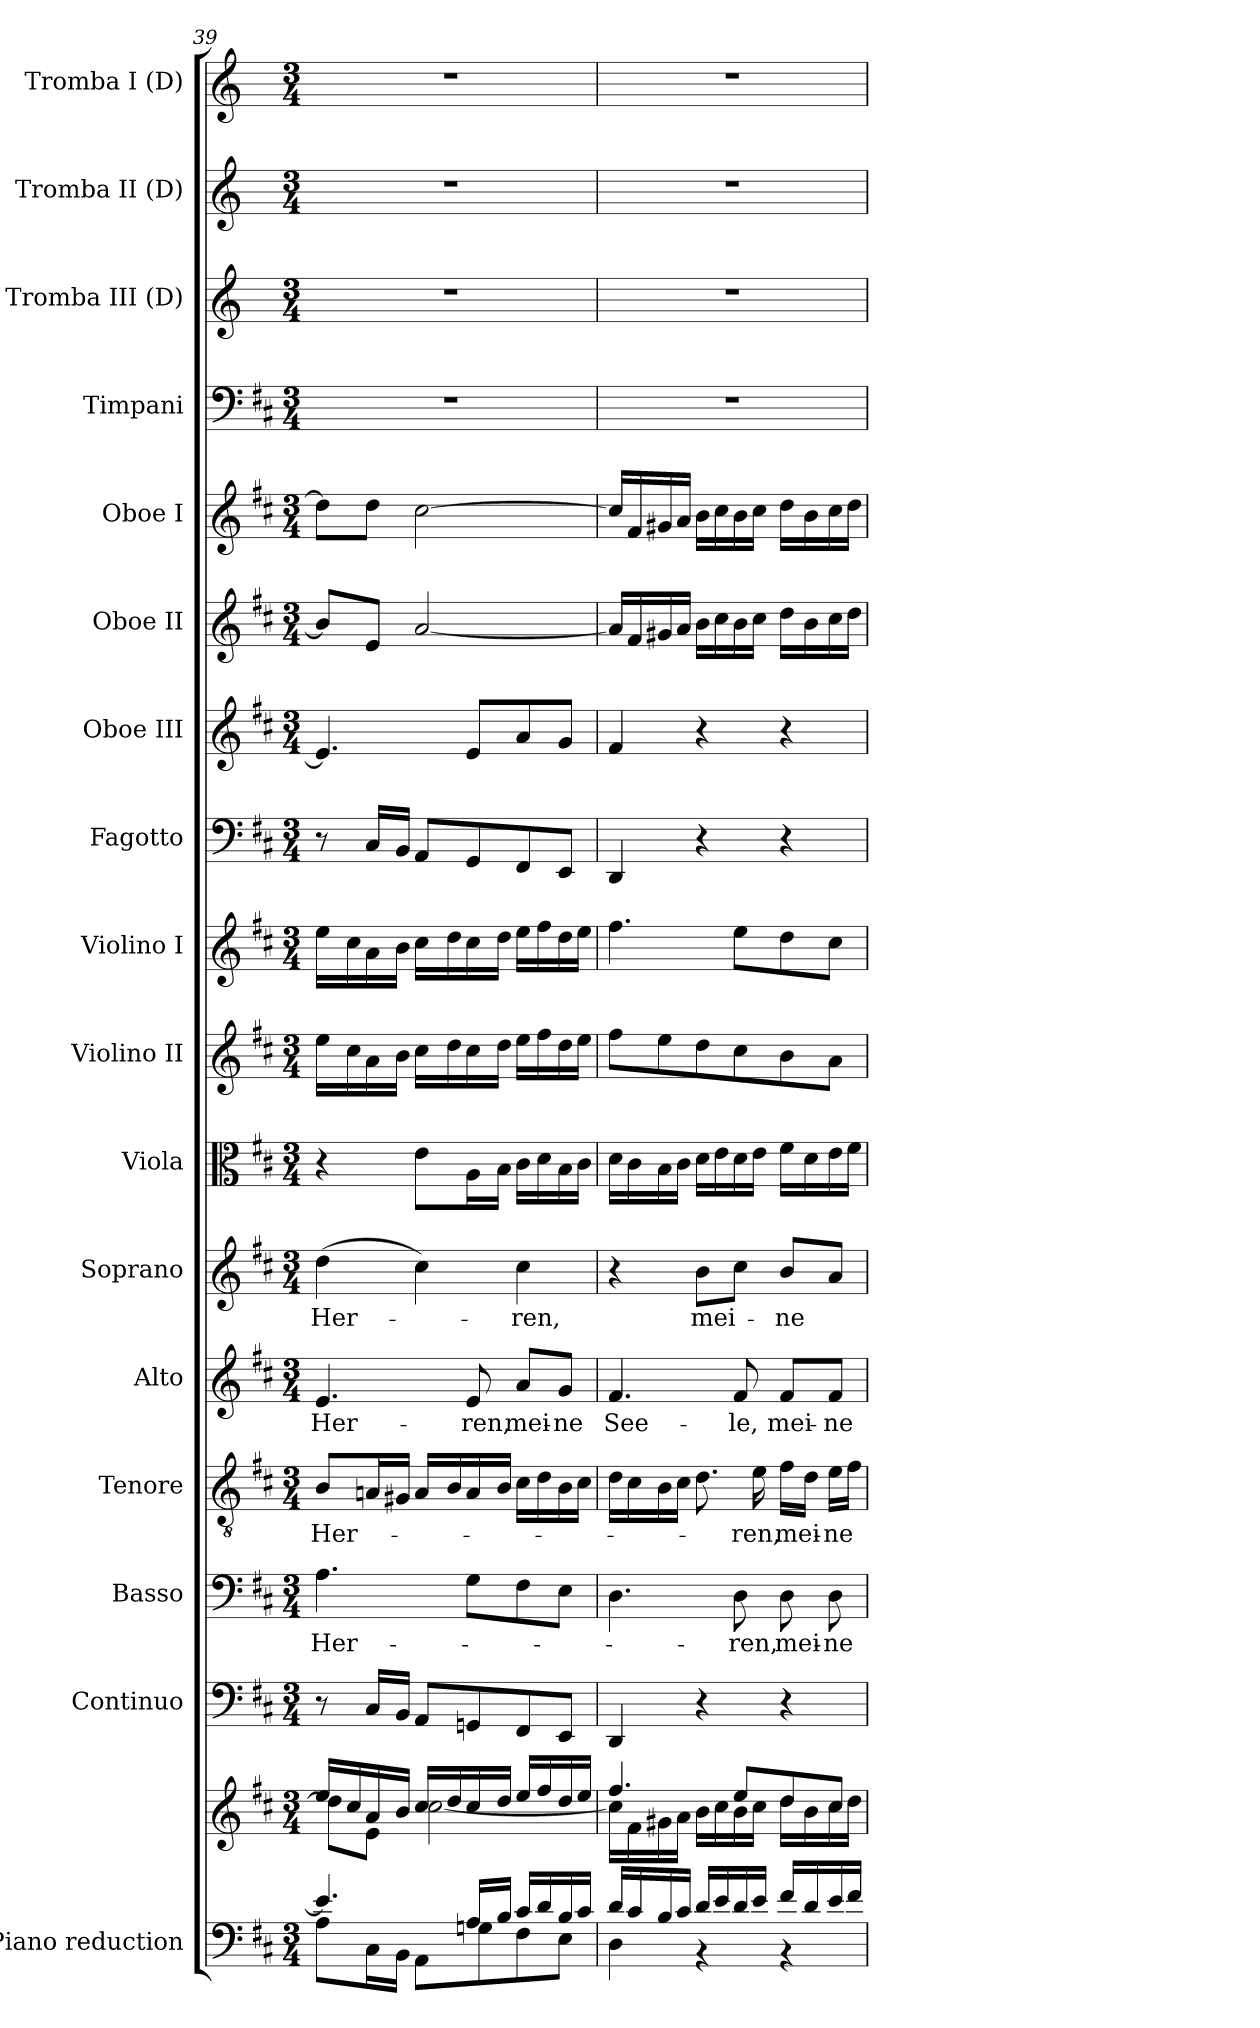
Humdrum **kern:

**kern	**kern	**kern	**kern	**text	**kern	**text	**kern	**text	**kern	**text	**kern	**kern	**kern	**kern	**kern	**kern	**kern	**kern	**kern	**kern	**kern
*part17	*part17	*part16	*part15	*part15	*part14	*part14	*part13	*part13	*part12	*part12	*part11	*part10	*part9	*part8	*part7	*part6	*part5	*part4	*part3	*part2	*part1
*staff18	*staff17	*staff16	*staff15	*staff15	*staff14	*staff14	*staff13	*staff13	*staff12	*staff12	*staff11	*staff10	*staff9	*staff8	*staff7	*staff6	*staff5	*staff4	*staff3	*staff2	*staff1
*I"Piano reduction	*	*I"Continuo	*I"Basso	*	*I"Tenore	*	*I"Alto	*	*I"Soprano	*	*I"Viola	*I"Violino II	*I"Violino I	*I"Fagotto	*I"Oboe III	*I"Oboe II	*I"Oboe I	*I"Timpani	*I"Tromba III (D)	*I"Tromba II (D)	*I"Tromba I (D)
*I'Pno	*	*	*	*	*	*	*	*	*	*	*	*	*	*	*I'Ob	*I'Ob	*I'Ob	*I'Timp	*	*	*
!!LO:PB:g=z
*clefF4	*clefG2	*clefF4	*clefF4	*	*clefGv2	*	*clefG2	*	*clefG2	*	*clefC3	*clefG2	*clefG2	*clefF4	*clefG2	*clefG2	*clefG2	*clefF4	*clefG2	*clefG2	*clefG2
*	*	*	*	*	*	*	*	*	*	*	*	*	*	*	*	*	*	*	*ITrd-1c-2	*ITrd-1c-2	*ITrd-1c-2
*k[f#c#]	*k[f#c#]	*k[f#c#]	*k[f#c#]	*	*k[f#c#]	*	*k[f#c#]	*	*k[f#c#]	*	*k[f#c#]	*k[f#c#]	*k[f#c#]	*k[f#c#]	*k[f#c#]	*k[f#c#]	*k[f#c#]	*k[f#c#]	*k[f#c#]	*k[f#c#]	*k[f#c#]
*M3/4	*M3/4	*M3/4	*M3/4	*	*M3/4	*	*M3/4	*	*M3/4	*	*M3/4	*M3/4	*M3/4	*M3/4	*M3/4	*M3/4	*M3/4	*M3/4	*M3/4	*M3/4	*M3/4
=39	=39	=39	=39	=39	=39	=39	=39	=39	=39	=39	=39	=39	=39	=39	=39	=39	=39	=39	=39	=39	=39
*^	*^	*	*	*	*	*	*	*	*	*	*	*	*	*	*	*	*	*	*	*	*
!	!	!	!	!	!	!LO:LY:b	!	!LO:LY:b	!	!LO:LY:b	!	!LO:LY:b	!	!	!	!	!	!	!	!	!	!	!
4.e/]	8A\L	16ee/LL	8dd\L]	8r	4.A\	Her-	8B/L	Her-	4.e/	Her-	(>4dd\	Her-	4r	16ee\LL	16ee\LL	8r	4.e/]	8b/L]	8dd\L]	2.r	2.r	2.r	2.r
.	.	16cc#/	.	.	.	.	.	.	.	.	.	.	.	16cc#\	16cc#\	.	.	.	.	.	.	.	.
.	16C#\L	16a/	8e\J	16C#/LL	.	.	16An/L	.	.	.	.	.	.	16a\	16a\	16C#/LL	.	8e/J	8dd\J	.	.	.	.
.	16BB\JJ	16b/JJ	.	16BB/JJ	.	.	16G#X/JJ	.	.	.	.	.	.	16b\JJ	16b\JJ	16BB/JJ	.	.	.	.	.	.	.
.	8AA\L	16cc#/LL	[2cc#\	8AA/L	.	.	16A/LL	.	.	.	4cc#\)	.	8e\L	16cc#\LL	16cc#\LL	8AA/L	.	[2a/	[2cc#\	.	.	.	.
.	.	16dd/	.	.	.	.	16B/	.	.	.	.	.	.	16dd\	16dd\	.	.	.	.	.	.	.	.
!	!	!	!	!	!	!	!	!	!	!LO:LY:b	!	!	!	!	!	!	!	!	!	!	!	!	!
16A/LL	8Gn\	16cc#/	.	8GGn/	8G\L	.	16A/	.	8e/	ren,	.	.	16A\L	16cc#\	16cc#\	8GG/	8e/L	.	.	.	.	.	.
16B/JJ	.	16dd/JJ	.	.	.	.	16B/JJ	.	.	.	.	.	16B\JJ	16dd\JJ	16dd\JJ	.	.	.	.	.	.	.	.
!	!	!	!	!	!	!	!	!	!	!LO:LY:b	!	!LO:LY:b	!	!	!	!	!	!	!	!	!	!	!
16c#/LL	8F#\	16ee/LL	.	8FF#/	8F#\	.	16c#\LL	.	8a/L	mei-	4cc#\	-ren,	16c#\LL	16ee\LL	16ee\LL	8FF#/	8a/	.	.	.	.	.	.
16d/	.	16ff#/	.	.	.	.	16d\	.	.	.	.	.	16d\	16ff#\	16ff#\	.	.	.	.	.	.	.	.
!	!	!	!	!	!	!	!	!	!	!LO:LY:b	!	!	!	!	!	!	!	!	!	!	!	!	!
16B/	8E\J	16dd/	.	8EE/J	8E\J	.	16B\	.	8g/J	ne	.	.	16B\	16dd\	16dd\	8EE/J	8g/J	.	.	.	.	.	.
16c#/JJ	.	16ee/JJ	.	.	.	.	16c#\JJ	.	.	.	.	.	16c#\JJ	16ee\JJ	16ee\JJ	.	.	.	.	.	.	.	.
=40	=40	=40	=40	=40	=40	=40	=40	=40	=40	=40	=40	=40	=40	=40	=40	=40	=40	=40	=40	=40	=40	=40	=40
!	!	!	!	!	!	!	!	!	!	!LO:LY:b	!	!	!	!	!	!	!	!	!	!	!	!	!
16d/LL	4D\	4.ff#/	16cc#\LL]	4DD/	4.D\	.	16d\LL	.	4.f#/	See-	4r	.	16d\LL	8ff#\L	4.ff#\	4DD/	4f#/	16a/LL]	16cc#/LL]	2.r	2.r	2.r	2.r
16c#/	.	.	16f#\	.	.	.	16c#\	.	.	.	.	.	16c#\	.	.	.	.	16f#/	16f#/	.	.	.	.
16B/	.	.	16g#X\	.	.	.	16B\	.	.	.	.	.	16B\	8ee\	.	.	.	16g#X/	16g#X/	.	.	.	.
16c#/JJ	.	.	16a\JJ	.	.	.	16c#\JJ	.	.	.	.	.	16c#\JJ	.	.	.	.	16a/JJ	16a/JJ	.	.	.	.
!	!	!	!	!	!	!	!	!	!	!	!	!LO:LY:b	!	!	!	!	!	!	!	!	!	!	!
16d/LL	4r	.	16b\LL	4r	.	.	8.d\	.	.	.	8b\L	mei-	16d\LL	8dd\	.	4r	4r	16b\LL	16b\LL	.	.	.	.
16e/	.	.	16cc#\	.	.	.	.	.	.	.	.	.	16e\	.	.	.	.	16cc#\	16cc#\	.	.	.	.
!	!	!	!	!	!	!LO:LY:b	!	!	!	!LO:LY:b	!	!	!	!	!	!	!	!	!	!	!	!	!
16d/	.	8ee/L	16b\	.	8D\	-ren,	.	.	8f#/	le,	8cc#\J	.	16d\	8cc#\	8ee\L	.	.	16b\	16b\	.	.	.	.
!	!	!	!	!	!	!	!	!LO:LY:b	!	!	!	!	!	!	!	!	!	!	!	!	!	!	!
16e/JJ	.	.	16cc#\JJ	.	.	.	16e\	ren,	.	.	.	.	16e\JJ	.	.	.	.	16cc#\JJ	16cc#\JJ	.	.	.	.
!	!	!	!	!	!	!LO:LY:b	!	!LO:LY:b	!	!LO:LY:b	!	!LO:LY:b	!	!	!	!	!	!	!	!	!	!	!
16f#/LL	4r	8dd/	16dd\LL	4r	8D\	mei-	16f#\LL	mei-	8f#/L	mei-	8b/L	-ne	16f#\LL	8b\	8dd\	4r	4r	16dd\LL	16dd\LL	.	.	.	.
16d/	.	.	16b\	.	.	.	16d\JJ	.	.	.	.	.	16d\	.	.	.	.	16b\	16b\	.	.	.	.
!	!	!	!	!	!	!LO:LY:b	!	!LO:LY:b	!	!LO:LY:b	!	!	!	!	!	!	!	!	!	!	!	!	!
16e/	.	8cc#/J	16cc#\	.	8D\	ne	16e\LL	ne	8f#/J	ne	8a/J	.	16e\	8a\J	8cc#\J	.	.	16cc#\	16cc#\	.	.	.	.
16f#/JJ	.	.	16dd\JJ	.	.	.	16f#\JJ	.	.	.	.	.	16f#\JJ	.	.	.	.	16dd\JJ	16dd\JJ	.	.	.	.
*v	*v	*	*	*	*	*	*	*	*	*	*	*	*	*	*	*	*	*	*	*	*	*	*
*	*v	*v	*	*	*	*	*	*	*	*	*	*	*	*	*	*	*	*	*	*	*	*
=	=	=	=	=	=	=	=	=	=	=	=	=	=	=	=	=	=	=	=	=	=
*-	*-	*-	*-	*-	*-	*-	*-	*-	*-	*-	*-	*-	*-	*-	*-	*-	*-	*-	*-	*-	*-
